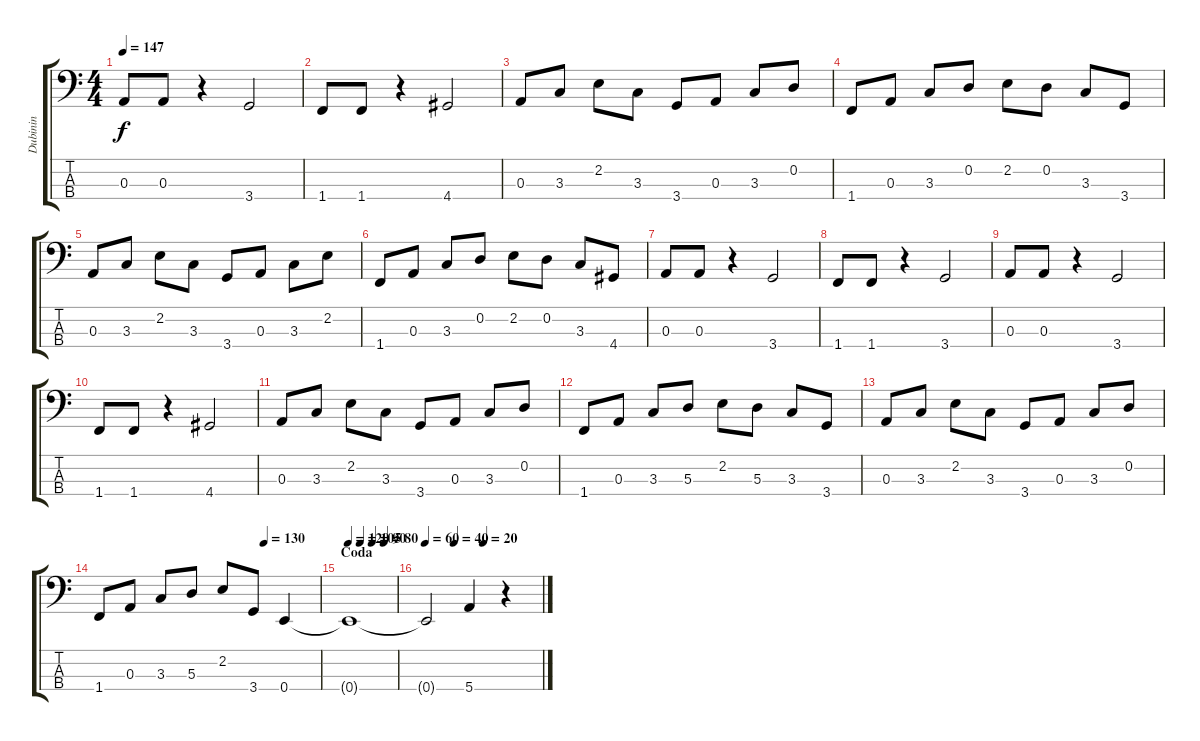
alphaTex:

\track ("Dubinin" "Dubinin") {instrument electricbassfinger}
\staff {score tabs}
\tuning (G2 D2 A1 E1) {hide}
\ts (4 4)
\tempo 147
\clef f4
\ks c
0.3.8{dy f} 0.3.8 r.4 3.4.2 |
1.4.8 1.4.8 r.4 4.4.2 |
0.3.8 3.3.8 2.2.8 3.3.8 3.4.8 0.3.8 3.3.8 0.2.8 |
1.4.8 0.3.8 3.3.8 0.2.8 2.2.8 0.2.8 3.3.8 3.4.8 |
0.3.8 3.3.8 2.2.8 3.3.8 3.4.8 0.3.8 3.3.8 2.2.8 |
1.4.8 0.3.8 3.3.8 0.2.8 2.2.8 0.2.8 3.3.8 4.4.8 |
0.3.8 0.3.8 r.4 3.4.2 |
1.4.8 1.4.8 r.4 3.4.2 |
0.3.8 0.3.8 r.4 3.4.2 |
1.4.8 1.4.8 r.4 4.4.2 |
0.3.8 3.3.8 2.2.8 3.3.8 3.4.8 0.3.8 3.3.8 0.2.8 |
1.4.8 0.3.8 3.3.8 5.3.8 2.2.8 5.3.8 3.3.8 3.4.8 |
0.3.8 3.3.8 2.2.8 3.3.8 3.4.8 0.3.8 3.3.8 0.2.8 |
\tempo (130 0.75)
1.4.8 0.3.8 3.3.8 5.3.8 2.2.8 3.4.8 0.4.4 |
\section ("" "Coda")
\tempo 120
\tempo (105 0.25)
\tempo (90 0.5)
\tempo (80 0.75)
0.4{t}.1 |
\tempo 60
\tempo (40 0.25)
\tempo (20 0.5)
0.4{t}.2 5.4.4 r.4
